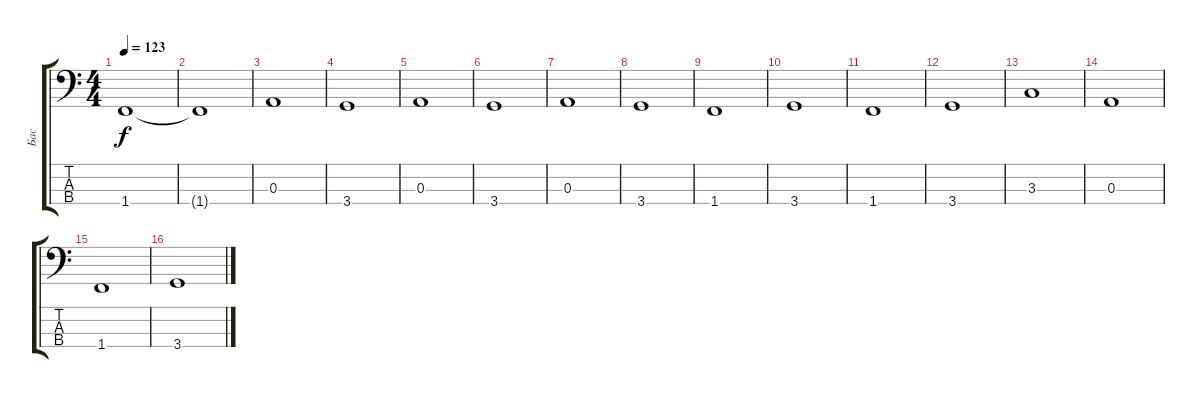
\track ("Бас" "Бас") {instrument electricbassfinger}
\staff {score tabs}
\tuning (G2 D2 A1 E1) {hide}
\ts (4 4)
\tempo 123
\clef f4
\ks c
1.4.1{dy f} |
1.4{t}.1 |
0.3.1 |
3.4.1 |
0.3.1 |
3.4.1 |
0.3.1 |
3.4.1 |
1.4.1 |
3.4.1 |
1.4.1 |
3.4.1 |
3.3.1 |
0.3.1 |
1.4.1 |
3.4.1
